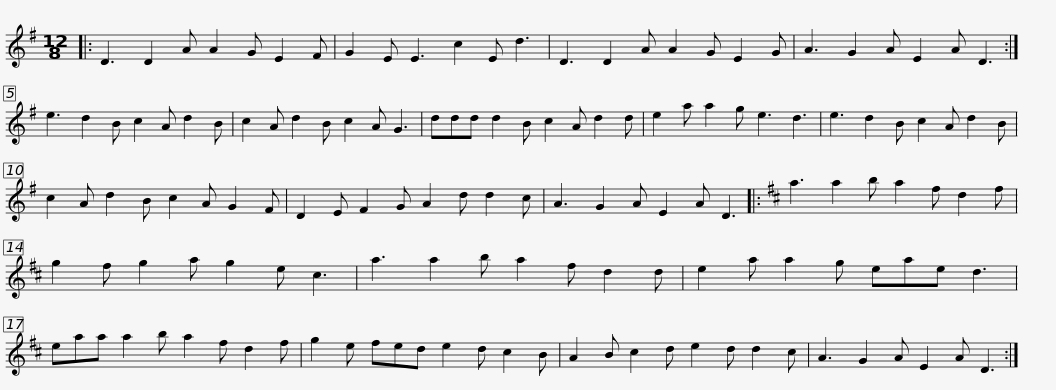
X:1
L:1/8
M:12/8
I:linebreak $
K:G
V:1 treble
V:1
|: D3 D2 A A2 G E2 F | G2 E E3 c2 E d3 | D3 D2 A A2 G E2 G | A3 G2 A E2 A D3 :|$ e3 d2 B c2 A d2 B | %5
 c2 A d2 B c2 A G3 | ddd d2 B c2 A d2 d | e2 a a2 g e3 d3 | e3 d2 B c2 A d2 B |$ c2 A d2 B c2 A G2 F | %10
 D2 E F2 G A2 d d2 c | A3 G2 A E2 A D3 |:[K:D] a3 a2 b a2 f d2 f |$ g2 f g2 a g2 e c3 | a3 a2 b a2 f d2 d | %15
 e2 a a2 g eae d3 | eaa a2 b a2 f d2 f |$ g2 e fed e2 d c2 B | A2 B c2 d e2 d d2 c | A3 G2 A E2 A D3 :| %20
